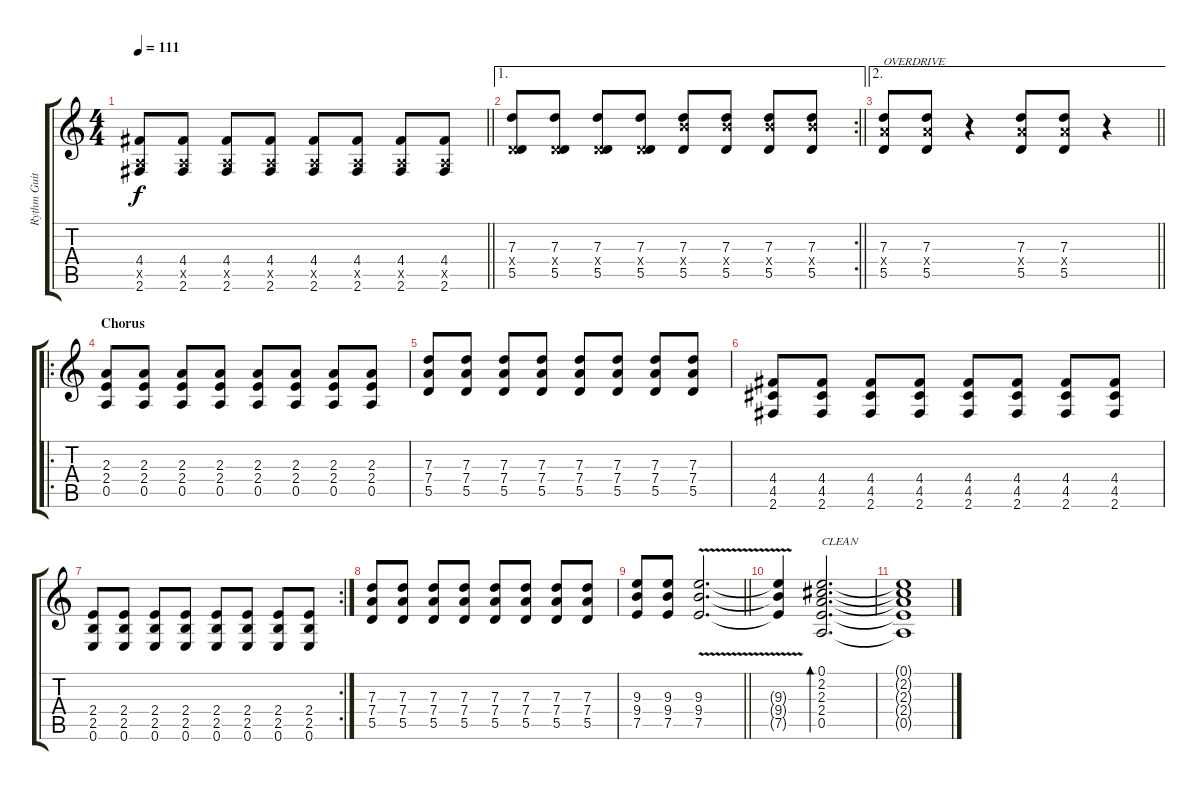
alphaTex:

\track ("Rythm Guitar" "Rythm Guit") {instrument electricguitarmuted}
\staff {score tabs}
\tuning (E4 B3 G3 D3 A2 E2) {hide}
\ts (4 4)
\tempo 111
\clef g2
\barLineRight lightlight
\ks c
(4.4 0.5{x} 2.6).8{dy f} (4.4 0.5{x} 2.6).8 (4.4 0.5{x} 2.6).8 (4.4 0.5{x} 2.6).8 (4.4 0.5{x} 2.6).8 (4.4 0.5{x} 2.6).8 (4.4 0.5{x} 2.6).8 (4.4 0.5{x} 2.6).8 |
\ae 1
\rc 2
\barLineRight lightlight
(7.3 0.4{x} 5.5).8 (7.3 0.4{x} 5.5).8 (7.3 0.4{x} 5.5).8 (7.3 0.4{x} 5.5).8 (7.3 9.4{x} 5.5).8 (7.3 9.4{x} 5.5).8 (7.3 9.4{x} 5.5).8 (7.3 9.4{x} 5.5).8 |
\ae 2
\barLineRight lightlight
(7.3 7.4{x} 5.5).8{txt "OVERDRIVE" instrument overdrivenguitar} (7.3 7.4{x} 5.5).8 r.4 (7.3 7.4{x} 5.5).8 (7.3 7.4{x} 5.5).8 r.4 |
\ro
\section ("" "Chorus")
(2.3 2.4 0.5).8 (2.3 2.4 0.5).8 (2.3 2.4 0.5).8 (2.3 2.4 0.5).8 (2.3 2.4 0.5).8 (2.3 2.4 0.5).8 (2.3 2.4 0.5).8 (2.3 2.4 0.5).8 |
(7.3 7.4 5.5).8 (7.3 7.4 5.5).8 (7.3 7.4 5.5).8 (7.3 7.4 5.5).8 (7.3 7.4 5.5).8 (7.3 7.4 5.5).8 (7.3 7.4 5.5).8 (7.3 7.4 5.5).8 |
(4.4 4.5 2.6).8 (4.4 4.5 2.6).8 (4.4 4.5 2.6).8 (4.4 4.5 2.6).8 (4.4 4.5 2.6).8 (4.4 4.5 2.6).8 (4.4 4.5 2.6).8 (4.4 4.5 2.6).8 |
\rc 2
(2.4 2.5 0.6).8 (2.4 2.5 0.6).8 (2.4 2.5 0.6).8 (2.4 2.5 0.6).8 (2.4 2.5 0.6).8 (2.4 2.5 0.6).8 (2.4 2.5 0.6).8 (2.4 2.5 0.6).8 |
(7.3 7.4 5.5).8 (7.3 7.4 5.5).8 (7.3 7.4 5.5).8 (7.3 7.4 5.5).8 (7.3 7.4 5.5).8 (7.3 7.4 5.5).8 (7.3 7.4 5.5).8 (7.3 7.4 5.5).8 |
\barLineRight lightlight
(9.3 9.4 7.5).8 (9.3 9.4 7.5).8 (9.3{v} 9.4 7.5).2{d} |
(9.3{t} 9.4{t} 7.5{t}).4 (0.1 2.2 2.3 2.4 0.5).2{d bd 480 txt "CLEAN" volume 10 instrument acousticguitarsteel} |
(0.1{t} 2.2{t} 2.3{t} 2.4{t} 0.5{t}).1
